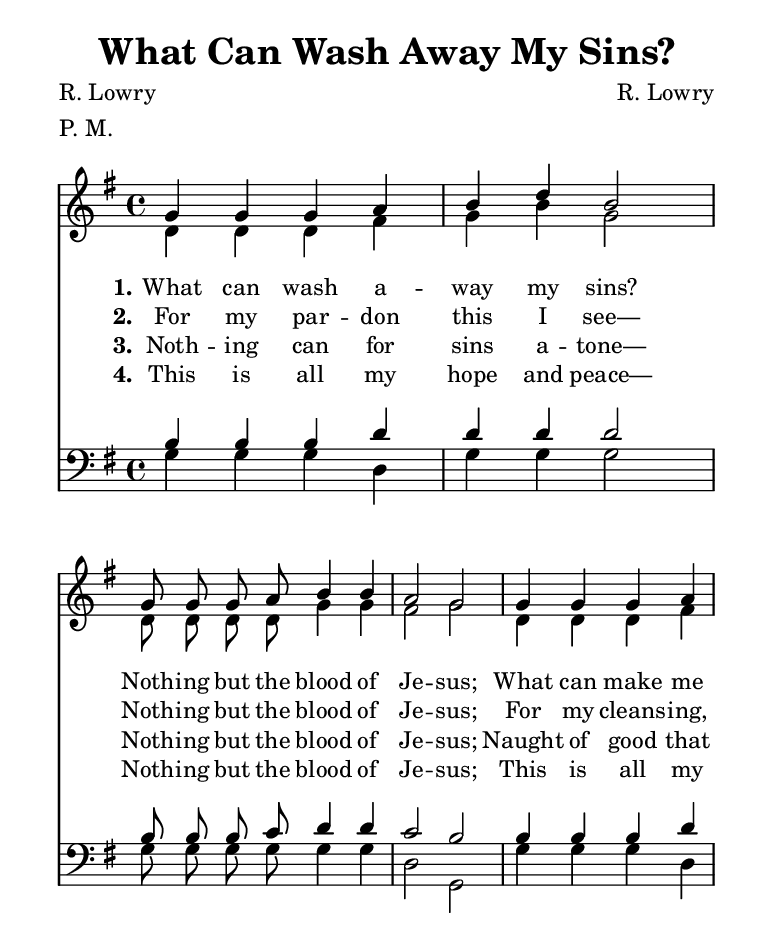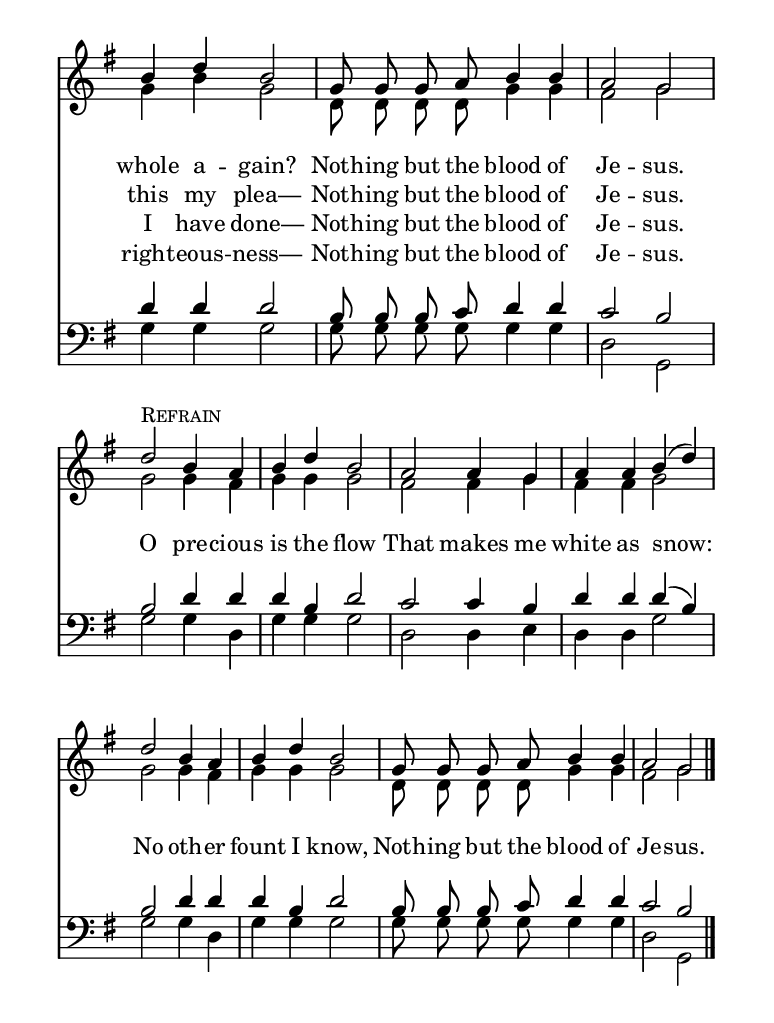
\include "common/global.ily"
\paper {
  \include "common/paper.ily"
  ragged-bottom = ##t
  %ragged-last-bottom = ##t
  %systems-per-page = ##f
  %page-count = ##f
}

\header{
  hymnnumber = "139"
  title = "What Can Wash Away My Sins?"
  tunename = ""
  meter = "P. M."
  poet = "R. Lowry"
  composer = "R. Lowry"
  %copyright = ""
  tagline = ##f
}

% for fermata in MIDI
ta = { \tempo 4=100 }
tb = { \tempo 4=50  }

patternAA = { c4 c4 c4 c4 | c4 c4 c2 }
patternAB = { c8 c8 c8 c8 c4 c4 | c2 c2 }

patternBA = { c2 c4 c4 | c4 c4 c2 }
patternBB = { c2 c4 c4 | c4 c4 c4( c4) }

global = {
  \include "common/overrides.ily"
  \override Staff.TimeSignature.style = #'()
  \time 4/4
  \override Score.MetronomeMark.transparent = ##t % hide all fermata changes too
  \ta
  \key g \major
  %\partial 4
  \autoBeamOff
}

notesSoprano = {
\global
\relative c'' {

  \changePitch \patternAA { g g g a | b d b }
  \changePitch \patternAB { g g g a b b | a g }
  \changePitch \patternAA { g g g a | b d b }
  \changePitch \patternAB { g g g a b b | a g }

  << s^\markup { \small \caps "Refrain" }
  \changePitch \patternBA { d' b a | b d b } >>
  \changePitch \patternBB { a a g | a a b d }
  \changePitch \patternBA { d b a | b d b }
  \changePitch \patternAB { g g g a b b | a g }

  \bar "|."

}
}

notesAlto = {
\global
\relative e' {

  \changePitch \patternAA { d d d fis | g b g }
  \changePitch \patternAB { d d d d g g | fis g }
  \changePitch \patternAA { d d d fis | g b g }
  \changePitch \patternAB { d d d d g g | fis g }

  \changePitch \patternBA { g g fis | g g g }
  \changePitch \patternBA { fis fis g | fis fis g }
  \changePitch \patternBA { g g fis | g g g }
  \changePitch \patternAB { d d d d g g | fis g }

}
}

notesTenor = {
\global
\relative a {

  \changePitch \patternAA { b b b d | d d d }
  \changePitch \patternAB { b b b c d d | c b }
  \changePitch \patternAA { b b b d | d d d }
  \changePitch \patternAB { b b b c d d | c b }

  \changePitch \patternBA { b d d | d b d }
  \changePitch \patternBB { c c b | d d d b }
  \changePitch \patternBA { b d d | d b d }
  \changePitch \patternAB { b b b c d d | c b }

}
}

notesBass = {
\global
\relative f {

  \changePitch \patternAA { g g g d | g g g  }
  \changePitch \patternAB { g g g g g g | d g, }
  \changePitch \patternAA { g' g g d | g g g  }
  \changePitch \patternAB { g g g g g g | d g, }

  \changePitch \patternBA { g' g d | g g g }
  \changePitch \patternBA { d d e | d d g }
  \changePitch \patternBA { g g d | g g g }
  \changePitch \patternAB { g g g g g g | d g, }

}
}

Refrain = \lyricmode {

O pre -- cious is the flow
That makes me white as snow:
No oth -- er fount I know,
Noth -- ing but the blood of Je -- sus.

}

wordsA = \lyricmode {
\set stanza = "1."

What can wash a -- way my sins?
Noth -- ing but the blood of Je -- sus;
What can make me whole a -- gain?
Noth -- ing but the blood of Je -- sus.

}

wordsB = \lyricmode {
\set stanza = "2."

For my par -- don this I see—
Noth -- ing but the blood of Je -- sus;
For my cleans -- ing, this my plea—
Noth -- ing but the blood of Je -- sus.

\Refrain

}

wordsC = \lyricmode {
\set stanza = "3."

Noth -- ing can for sins a -- tone—
Noth -- ing but the blood of Je -- sus;
Naught of good that I have done—
Noth -- ing but the blood of Je -- sus.

}

wordsD = \lyricmode {
\set stanza = "4."

This is all my hope and peace—
Noth -- ing but the blood of Je -- sus;
This is all my right -- eous -- ness—
Noth -- ing but the blood of Je -- sus.

}

\score {
  \context ChoirStaff <<
    \context Staff = upper <<
      \set ChoirStaff.systemStartDelimiter = #'SystemStartBar
      \context Voice  = sopranos { \voiceOne << \notesSoprano >> }
      \context Voice  = altos { \voiceTwo << \notesAlto >> }
      \context Lyrics = one   \lyricsto sopranos \wordsA
      \context Lyrics = two   \lyricsto sopranos \wordsB
      \context Lyrics = three \lyricsto sopranos \wordsC
      \context Lyrics = four  \lyricsto sopranos \wordsD
    >>
    \context Staff = men <<
      \clef bass
      \context Voice  = tenors { \voiceOne << \notesTenor >> }
      \context Voice  = basses { \voiceTwo << \notesBass >> }
    >>
  >>
  \layout {
    \include "common/layout.ily"
  }
  \midi{
    \include "common/midi.ily"
  }
}

\version "2.18.0"  % necessary for upgrading to future LilyPond versions.

% vi:set et ts=2 sw=2 ai nocindent syntax=lilypond
